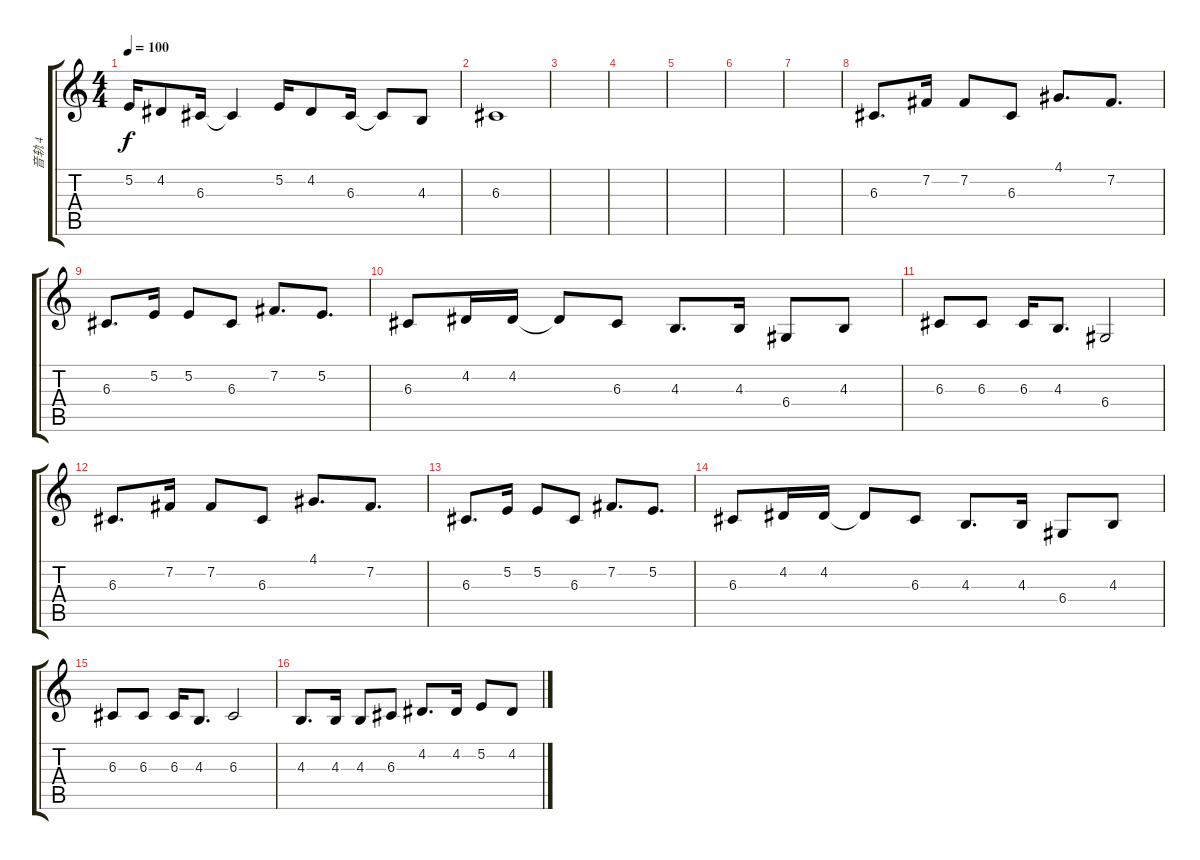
\track ("音轨 4" "音轨 4") {instrument synthvoice}
\staff {score tabs}
\tuning (E4 B3 G3 D3 A2 E2) {hide}
\ts (4 4)
\tempo 100
\clef g2
\ks c
5.2.16{dy f} 4.2.8 6.3.16 6.3{t}.4 5.2.16 4.2.8 6.3.16 6.3{t}.8 4.3.8 |
6.3.1 |
|
|
|
|
|
6.3.8{d} 7.2.16 7.2.8 6.3.8 4.1.8{d} 7.2.8{d} |
6.3.8{d} 5.2.16 5.2.8 6.3.8 7.2.8{d} 5.2.8{d} |
6.3.8 4.2.16 4.2.16 4.2{t}.8 6.3.8 4.3.8{d} 4.3.16 6.4.8 4.3.8 |
6.3.8 6.3.8 6.3.16 4.3.8{d} 6.4.2 |
6.3.8{d} 7.2.16 7.2.8 6.3.8 4.1.8{d} 7.2.8{d} |
6.3.8{d} 5.2.16 5.2.8 6.3.8 7.2.8{d} 5.2.8{d} |
6.3.8 4.2.16 4.2.16 4.2{t}.8 6.3.8 4.3.8{d} 4.3.16 6.4.8 4.3.8 |
6.3.8 6.3.8 6.3.16 4.3.8{d} 6.3.2 |
4.3.8{d} 4.3.16 4.3.8 6.3.8 4.2.8{d} 4.2.16 5.2.8 4.2.8
